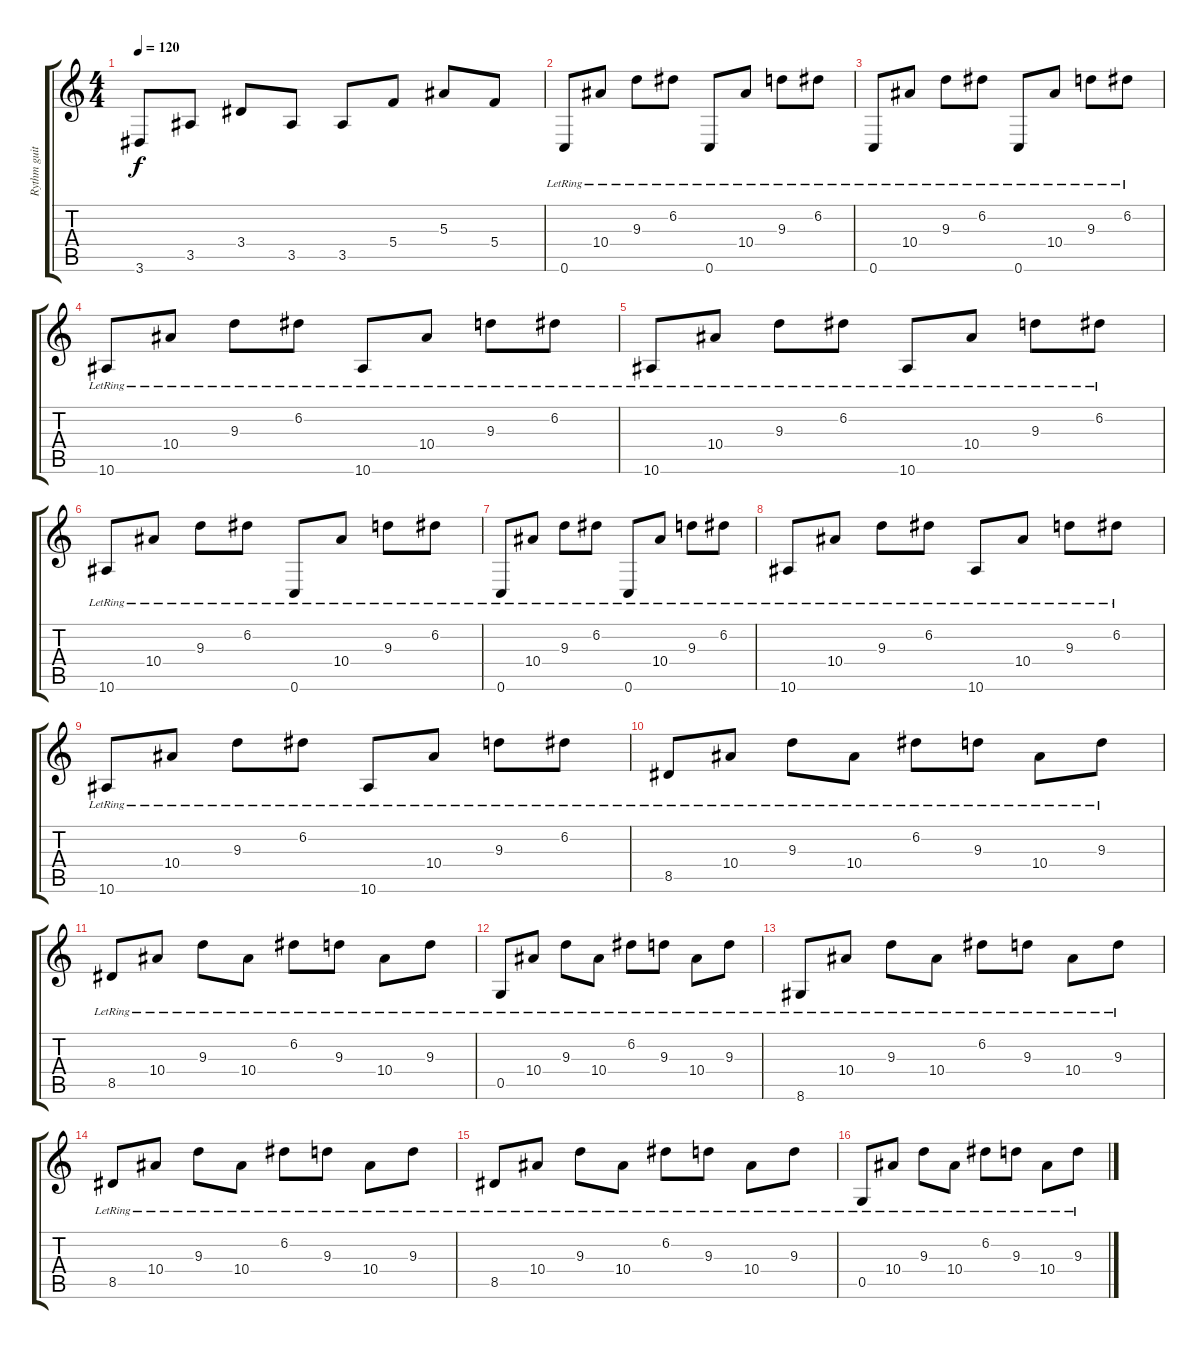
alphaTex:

\track ("Rythm guitar" "Rythm guit") {instrument acousticguitarsteel}
\staff {score tabs}
\tuning (D4 A3 F3 C3 G2 C2) {hide}
\ts (4 4)
\tempo 120
\clef g2
\ks c
3.6.8{dy f} 3.5.8 3.4.8 3.5.8 3.5.8 5.4.8 5.3.8 5.4.8 |
0.6{lr}.8{volume 10} 10.4{lr}.8 9.3{lr}.8 6.2{lr}.8 0.6{lr}.8 10.4{lr}.8 9.3{lr}.8 6.2{lr}.8 |
0.6{lr}.8{volume 10} 10.4{lr}.8 9.3{lr}.8 6.2{lr}.8 0.6{lr}.8 10.4{lr}.8 9.3{lr}.8 6.2{lr}.8 |
10.6{lr}.8{volume 10} 10.4{lr}.8 9.3{lr}.8 6.2{lr}.8 10.6{lr}.8 10.4{lr}.8 9.3{lr}.8 6.2{lr}.8 |
10.6{lr}.8{volume 10} 10.4{lr}.8 9.3{lr}.8 6.2{lr}.8 10.6{lr}.8 10.4{lr}.8 9.3{lr}.8 6.2{lr}.8 |
10.6{lr}.8{volume 10} 10.4{lr}.8 9.3{lr}.8 6.2{lr}.8 0.6{lr}.8 10.4{lr}.8 9.3{lr}.8 6.2{lr}.8 |
0.6{lr}.8{volume 10} 10.4{lr}.8 9.3{lr}.8 6.2{lr}.8 0.6{lr}.8 10.4{lr}.8 9.3{lr}.8 6.2{lr}.8 |
10.6{lr}.8{volume 10} 10.4{lr}.8 9.3{lr}.8 6.2{lr}.8 10.6{lr}.8 10.4{lr}.8 9.3{lr}.8 6.2{lr}.8 |
10.6{lr}.8{volume 10} 10.4{lr}.8 9.3{lr}.8 6.2{lr}.8 10.6{lr}.8 10.4{lr}.8 9.3{lr}.8 6.2{lr}.8 |
8.5{lr}.8{volume 10} 10.4{lr}.8 9.3{lr}.8 10.4{lr}.8 6.2{lr}.8 9.3{lr}.8 10.4{lr}.8 9.3{lr}.8 |
8.5{lr}.8{volume 10} 10.4{lr}.8 9.3{lr}.8 10.4{lr}.8 6.2{lr}.8 9.3{lr}.8 10.4{lr}.8 9.3{lr}.8 |
0.5{lr}.8{volume 10} 10.4{lr}.8 9.3{lr}.8 10.4{lr}.8 6.2{lr}.8 9.3{lr}.8 10.4{lr}.8 9.3{lr}.8 |
8.6{lr}.8{volume 10} 10.4{lr}.8 9.3{lr}.8 10.4{lr}.8 6.2{lr}.8 9.3{lr}.8 10.4{lr}.8 9.3{lr}.8 |
8.5{lr}.8{volume 10} 10.4{lr}.8 9.3{lr}.8 10.4{lr}.8 6.2{lr}.8 9.3{lr}.8 10.4{lr}.8 9.3{lr}.8 |
8.5{lr}.8{volume 10} 10.4{lr}.8 9.3{lr}.8 10.4{lr}.8 6.2{lr}.8 9.3{lr}.8 10.4{lr}.8 9.3{lr}.8 |
0.5{lr}.8{volume 10} 10.4{lr}.8 9.3{lr}.8 10.4{lr}.8 6.2{lr}.8 9.3{lr}.8 10.4{lr}.8 9.3{lr}.8
